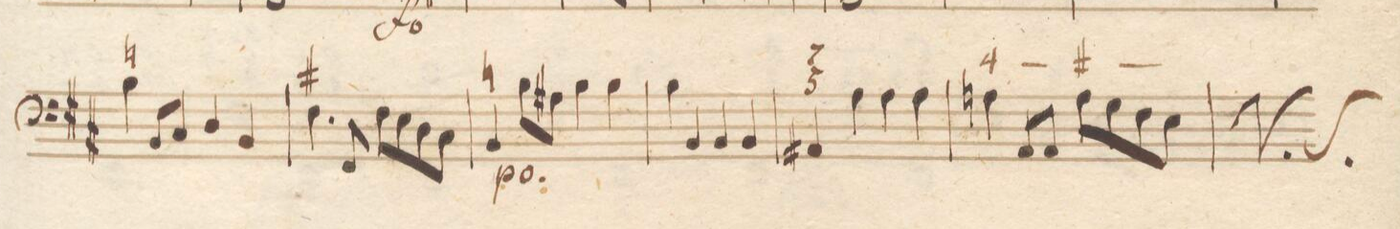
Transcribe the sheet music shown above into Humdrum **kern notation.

**kern	**fba	**dynam
*I"Organo	*	*
*clefF4	*	*
*k[f#c#]	*	*
*met(c|)	*	*
*M2/2	*	*
4B\	n	.
8BB/L	.	.
8C#/J	.	.
4D\	.	.
4BB/	.	.
=110	=110	=110
4.F#\	#	.
8FF#/	.	.
8F#\L	.	.
8E\	.	.
8D\	.	.
8C#/J	.	.
=111	=111	=111
4BB/	n	p
8B\L	.	.
8A#X\J	.	.
4B\	.	.
4B\	.	.
=112	=112	=112
4B\	.	.
4BB/	.	.
4BB/	.	.
4BB/	.	.
=113	=113	=113
4AA#X/	7 5	.
4A\	.	.
4A\	.	.
4A\	.	.
=114	=114	=114
4An\	3	.
8AA/L	_	.
8AA/J	.	.
8A\L	#	.
8G\	_	.
8F#\	.	.
8E\J	.	.
=115	=115	=115
*-	*-	*-
